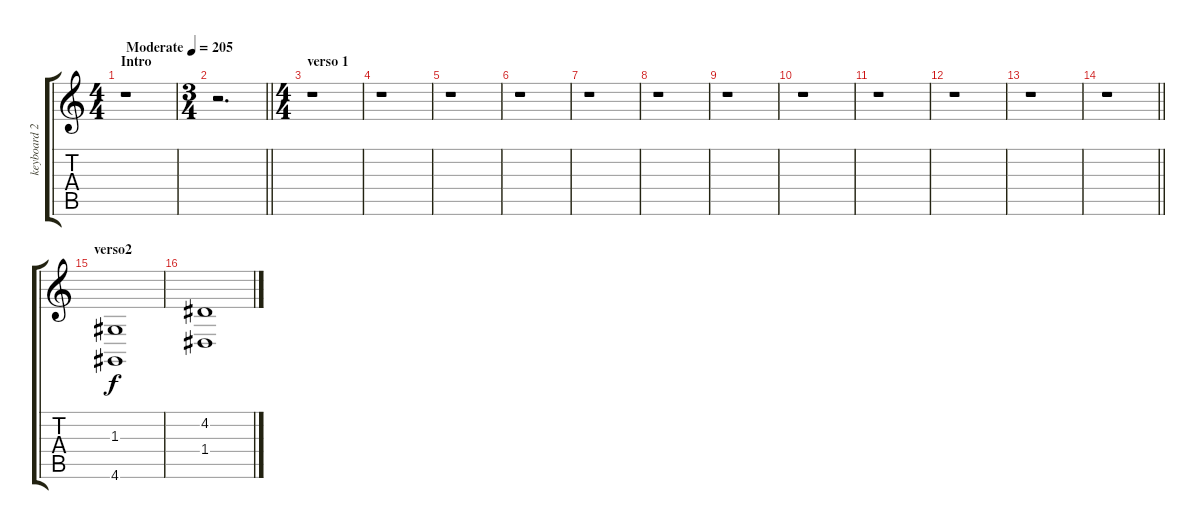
\track ("keyboard 2" "keyboard 2") {instrument stringensemble1}
\staff {score tabs}
\tuning (E4 B3 G3 D3 A2 E2) {hide}
\ts (4 4)
\section ("" "Intro")
\tempo (205 "Moderate")
\clef g2
\ks c
r.1{dy f instrument stringensemble1} |
\ts (3 4)
\barLineRight lightlight
r.2{d} |
\ts (4 4)
\section ("" "verso 1")
r.1 |
r.1 |
r.1 |
r.1 |
r.1 |
r.1 |
r.1 |
r.1 |
r.1 |
r.1 |
r.1 |
\barLineRight lightlight
r.1 |
\section ("" "verso2")
(1.3 4.6).1 |
(4.2 1.4).1
